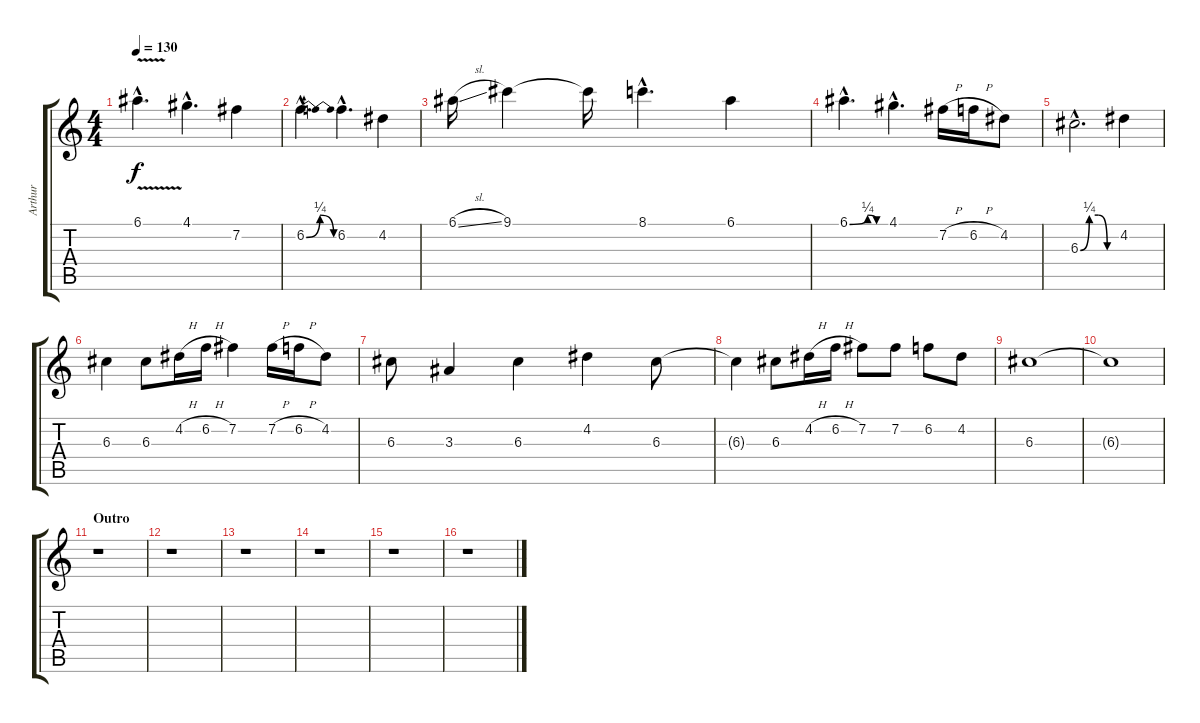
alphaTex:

\track ("Arthur" "Arthur") {instrument distortionguitar}
\staff {score tabs}
\tuning (E4 B3 G3 D3 A2 E2) {hide}
\ts (4 4)
\tempo 130
\clef g2
\ks c
6.1{v hac}.4{d dy f} 4.1{hac}.4{d} 7.2.4 |
6.2{be (bendrelease 0 0 30 1 30 1 60 0) hac}.4{d} 6.2{hac}.4{d} 4.2.4 |
6.1{sl}.16 9.1.4 9.1{t}.16 8.1{hac}.4{d} 6.1.4 |
6.1{be (custom 0 0 30 1 45 0 60 0) hac}.4{d} 4.1{hac}.4{d} 7.2{h}.16 6.2{h}.16 4.2.8 |
6.3{be (custom 0 0 15 1 30 1 45 0 60 0) hac}.2{d} 4.2.4 |
6.3.4 6.3.8 4.2{h}.16 6.2{h}.16 7.2.4 7.2{h}.16 6.2{h}.16 4.2.8 |
6.3.8 3.3.4 6.3.4 4.2.4 6.3.8 |
6.3{t}.4 6.3.8 4.2{h}.16 6.2{h}.16 7.2.8 7.2.8 6.2.8 4.2.8 |
6.3.1{volume 8} |
6.3{t}.1 |
\section ("" "Outro")
r.1 |
r.1 |
r.1 |
r.1 |
r.1 |
r.1
